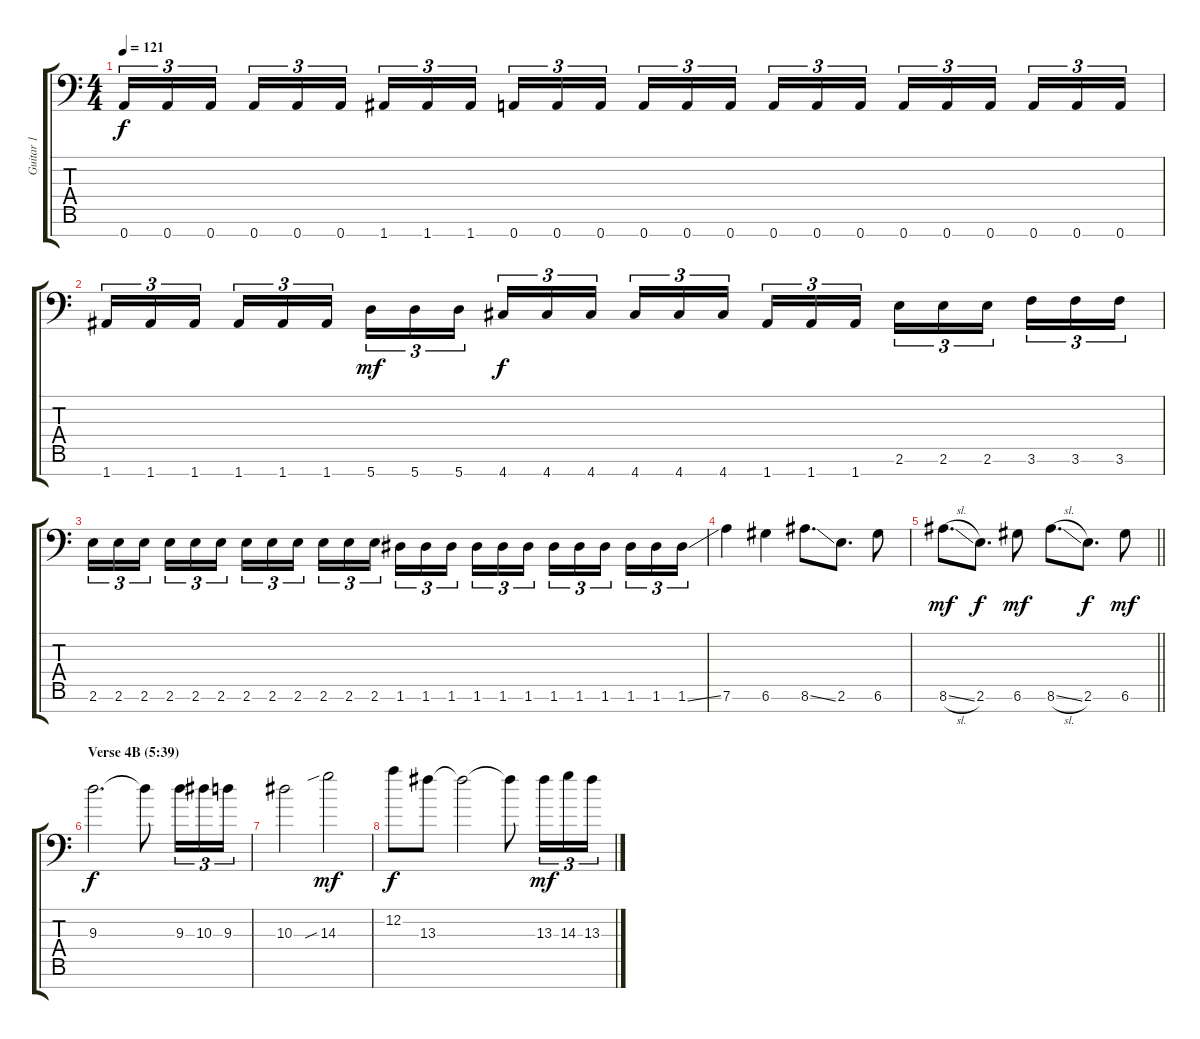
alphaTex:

\track ("Guitar 1" "Guitar 1") {instrument distortionguitar}
\staff {score tabs}
\tuning (D4 A3 F3 C3 G2 D2 A1) {hide}
\ts (4 4)
\tempo 121
\clef f4
\ks c
0.7.16{tu (3 2) dy f} 0.7.16{tu (3 2)} 0.7.16{tu (3 2) beam splitsecondary} 0.7.16{tu (3 2)} 0.7.16{tu (3 2)} 0.7.16{tu (3 2)} 1.7.16{tu (3 2)} 1.7.16{tu (3 2)} 1.7.16{tu (3 2) beam splitsecondary} 0.7.16{tu (3 2)} 0.7.16{tu (3 2)} 0.7.16{tu (3 2)} 0.7.16{tu (3 2)} 0.7.16{tu (3 2)} 0.7.16{tu (3 2) beam splitsecondary} 0.7.16{tu (3 2)} 0.7.16{tu (3 2)} 0.7.16{tu (3 2)} 0.7.16{tu (3 2)} 0.7.16{tu (3 2)} 0.7.16{tu (3 2) beam splitsecondary} 0.7.16{tu (3 2)} 0.7.16{tu (3 2)} 0.7.16{tu (3 2)} |
1.7.16{tu (3 2)} 1.7.16{tu (3 2)} 1.7.16{tu (3 2) beam splitsecondary} 1.7.16{tu (3 2)} 1.7.16{tu (3 2)} 1.7.16{tu (3 2)} 5.7.16{tu (3 2) dy mf} 5.7.16{tu (3 2)} 5.7.16{tu (3 2) beam splitsecondary} 4.7.16{tu (3 2) dy f} 4.7.16{tu (3 2)} 4.7.16{tu (3 2)} 4.7.16{tu (3 2)} 4.7.16{tu (3 2)} 4.7.16{tu (3 2) beam splitsecondary} 1.7.16{tu (3 2)} 1.7.16{tu (3 2)} 1.7.16{tu (3 2)} 2.6.16{tu (3 2)} 2.6.16{tu (3 2)} 2.6.16{tu (3 2) beam splitsecondary} 3.6.16{tu (3 2)} 3.6.16{tu (3 2)} 3.6.16{tu (3 2)} |
2.6.16{tu (3 2)} 2.6.16{tu (3 2)} 2.6.16{tu (3 2) beam splitsecondary} 2.6.16{tu (3 2)} 2.6.16{tu (3 2)} 2.6.16{tu (3 2)} 2.6.16{tu (3 2)} 2.6.16{tu (3 2)} 2.6.16{tu (3 2) beam splitsecondary} 2.6.16{tu (3 2)} 2.6.16{tu (3 2)} 2.6.16{tu (3 2)} 1.6.16{tu (3 2)} 1.6.16{tu (3 2)} 1.6.16{tu (3 2) beam splitsecondary} 1.6.16{tu (3 2)} 1.6.16{tu (3 2)} 1.6.16{tu (3 2)} 1.6.16{tu (3 2)} 1.6.16{tu (3 2)} 1.6.16{tu (3 2) beam splitsecondary} 1.6.16{tu (3 2)} 1.6.16{tu (3 2)} 1.6{ss}.16{tu (3 2)} |
7.6.4 6.6.4 8.6{ss}.8{d} 2.6.8{d} 6.6.8 |
\barLineRight lightlight
8.6{sl}.8{d dy mf} 2.6.8{d dy f} 6.6.8{dy mf} 8.6{sl}.8{d} 2.6.8{d dy f} 6.6.8{dy mf} |
\section ("" "Verse 4B (5:39)")
9.3.2{d dy f balance 6} 9.3{t}.8 9.3.16{tu (3 2)} 10.3.16{tu (3 2)} 9.3.16{tu (3 2)} |
10.3.2 14.3{sib}.2{dy mf} |
12.2.8{dy f} 13.3.8 13.3{t}.2 13.3{t}.8 13.3.16{tu (3 2) dy mf} 14.3.16{tu (3 2)} 13.3.16{tu (3 2)}
